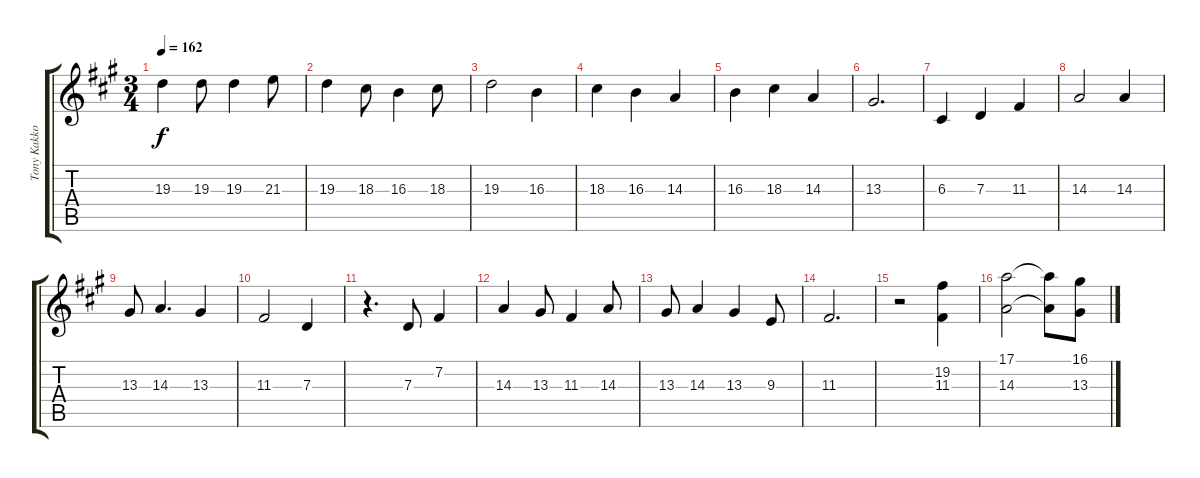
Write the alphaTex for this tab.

\track ("Tony Kakko (Vocals)" "Tony Kakko") {instrument lead6voice}
\staff {score tabs}
\tuning (E4 B3 G3 D3 A2 E2) {hide}
\ts (3 4)
\tempo 162
\clef g2
\ks a
19.3.4{dy f} 19.3.8 19.3.4 21.3.8 |
19.3.4 18.3.8 16.3.4 18.3.8 |
19.3.2 16.3.4 |
18.3.4 16.3.4 14.3.4 |
16.3.4 18.3.4 14.3.4 |
13.3.2{d} |
6.3.4 7.3.4 11.3.4 |
14.3.2 14.3.4 |
13.3.8 14.3.4{d} 13.3.4 |
11.3.2 7.3.4 |
r.4{d} 7.3.8 7.2.4 |
14.3.4 13.3.8 11.3.4 14.3.8 |
13.3.8 14.3.4 13.3.4 9.3.8 |
11.3.2{d} |
r.2 (19.2 11.3).4 |
(17.1 14.3).2 (17.1{t} 14.3{t}).8 (16.1 13.3).8
